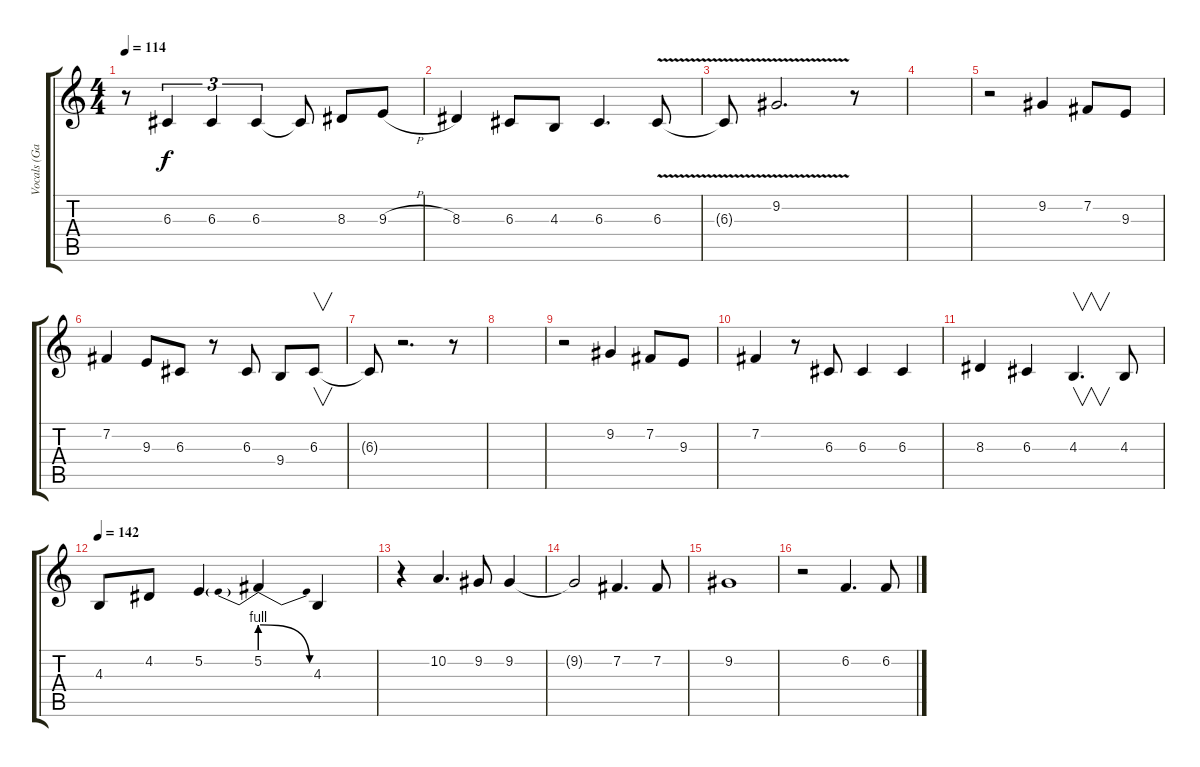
\track ("Vocals (Gabriel)" "Vocals (Ga") {instrument synthvoice}
\staff {score tabs}
\tuning (E4 B3 G3 D3 A2 E2) {hide}
\ts (4 4)
\tempo 114
\clef g2
\ks c
r.8{dy f} 6.3.4{tu (3 2)} 6.3.4{tu (3 2)} 6.3.4{tu (3 2)} 6.3{t}.8 8.3.8 9.3{h}.8 |
8.3.4 6.3.8 4.3.8 6.3.4{d} 6.3{v}.8 |
6.3{t}.8 9.2{v}.2{d} r.8 |
|
r.2 9.2.4 7.2.8 9.3.8 |
7.2.4 9.3.8 6.3.8 r.8 6.3.8 9.4.8 6.3.8{v} |
6.3{t}.8 r.2{d} r.8 |
|
r.2 9.2.4 7.2.8 9.3.8 |
7.2.4 r.8 6.3.8 6.3.4 6.3.4 |
8.3.4 6.3.4 4.3.4{v d} 4.3.8 |
\tempo 142
4.3.8 4.2.8 5.2.4 5.2{be (prebendrelease 0 4 60 0)}.4 4.3.4 |
r.4 10.2.4{d} 9.2.8 9.2.4 |
9.2{t}.2 7.2.4{d} 7.2.8 |
9.2.1 |
r.2 6.2.4{d} 6.2.8
